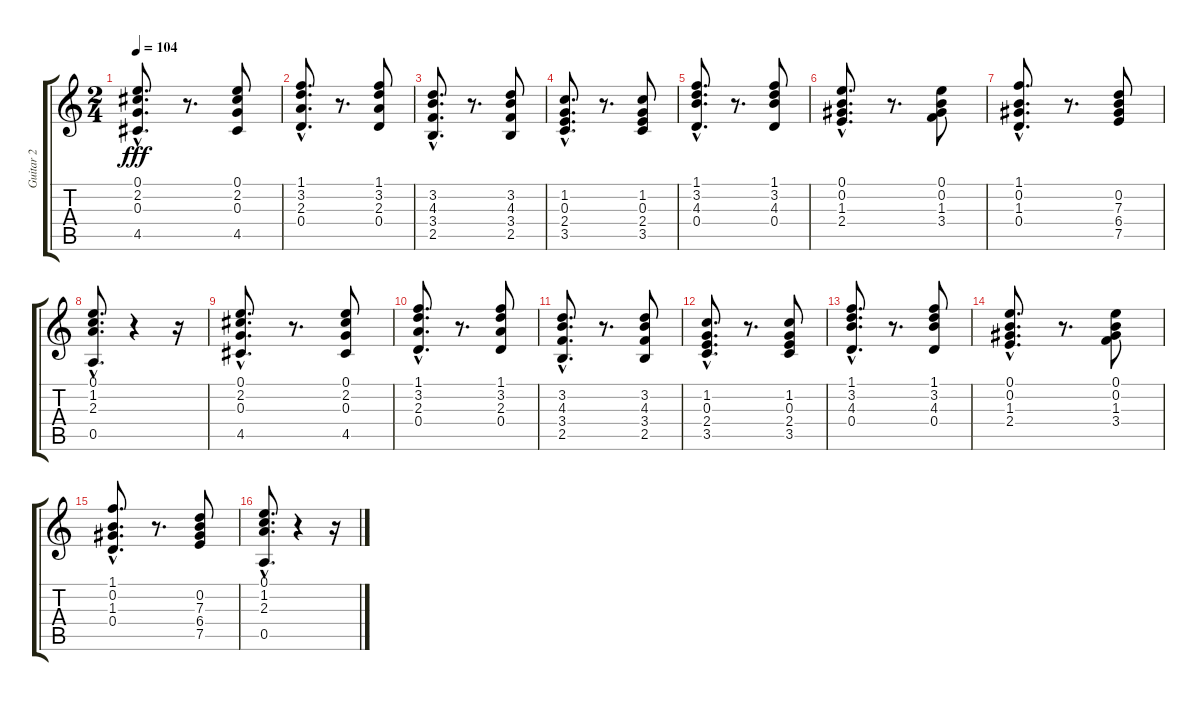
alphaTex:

\track ("Guitar 2" "Guitar 2") {instrument acousticguitarnylon}
\staff {score tabs}
\tuning (E4 B3 G3 D3 A2 E2) {hide}
\ts (2 4)
\tempo 104
\clef g2
\ks c
(0.1{hac} 2.2{hac} 0.3{hac} 4.5{hac}).8{d dy fff} r.8{d} (0.1 2.2 0.3 4.5).8 |
(1.1{hac} 3.2{hac} 2.3{hac} 0.4{hac}).8{d} r.8{d} (1.1 3.2 2.3 0.4).8 |
(3.2{hac} 4.3{hac} 3.4{hac} 2.5{hac}).8{d} r.8{d} (3.2 4.3 3.4 2.5).8 |
(1.2{hac} 0.3{hac} 2.4{hac} 3.5{hac}).8{d} r.8{d} (1.2 0.3 2.4 3.5).8 |
(1.1{hac} 3.2{hac} 4.3{hac} 0.4{hac}).8{d} r.8{d} (1.1 3.2 4.3 0.4).8 |
(0.1{hac} 0.2{hac} 1.3{hac} 2.4{hac}).8{d} r.8{d} (0.1 0.2 1.3 3.4).8 |
(1.1{hac} 0.2{hac} 1.3{hac} 0.4{hac}).8{d} r.8{d} (0.2 7.3 6.4 7.5).8 |
(0.1{hac} 1.2{hac} 2.3{hac} 0.5{hac}).8{d} r.4 r.16 |
(0.1{hac} 2.2{hac} 0.3{hac} 4.5{hac}).8{d} r.8{d} (0.1 2.2 0.3 4.5).8 |
(1.1{hac} 3.2{hac} 2.3{hac} 0.4{hac}).8{d} r.8{d} (1.1 3.2 2.3 0.4).8 |
(3.2{hac} 4.3{hac} 3.4{hac} 2.5{hac}).8{d} r.8{d} (3.2 4.3 3.4 2.5).8 |
(1.2{hac} 0.3{hac} 2.4{hac} 3.5{hac}).8{d} r.8{d} (1.2 0.3 2.4 3.5).8 |
(1.1{hac} 3.2{hac} 4.3{hac} 0.4{hac}).8{d} r.8{d} (1.1 3.2 4.3 0.4).8 |
(0.1{hac} 0.2{hac} 1.3{hac} 2.4{hac}).8{d} r.8{d} (0.1 0.2 1.3 3.4).8 |
(1.1{hac} 0.2{hac} 1.3{hac} 0.4{hac}).8{d} r.8{d} (0.2 7.3 6.4 7.5).8 |
(0.1{hac} 1.2{hac} 2.3{hac} 0.5{hac}).8{d} r.4 r.16
